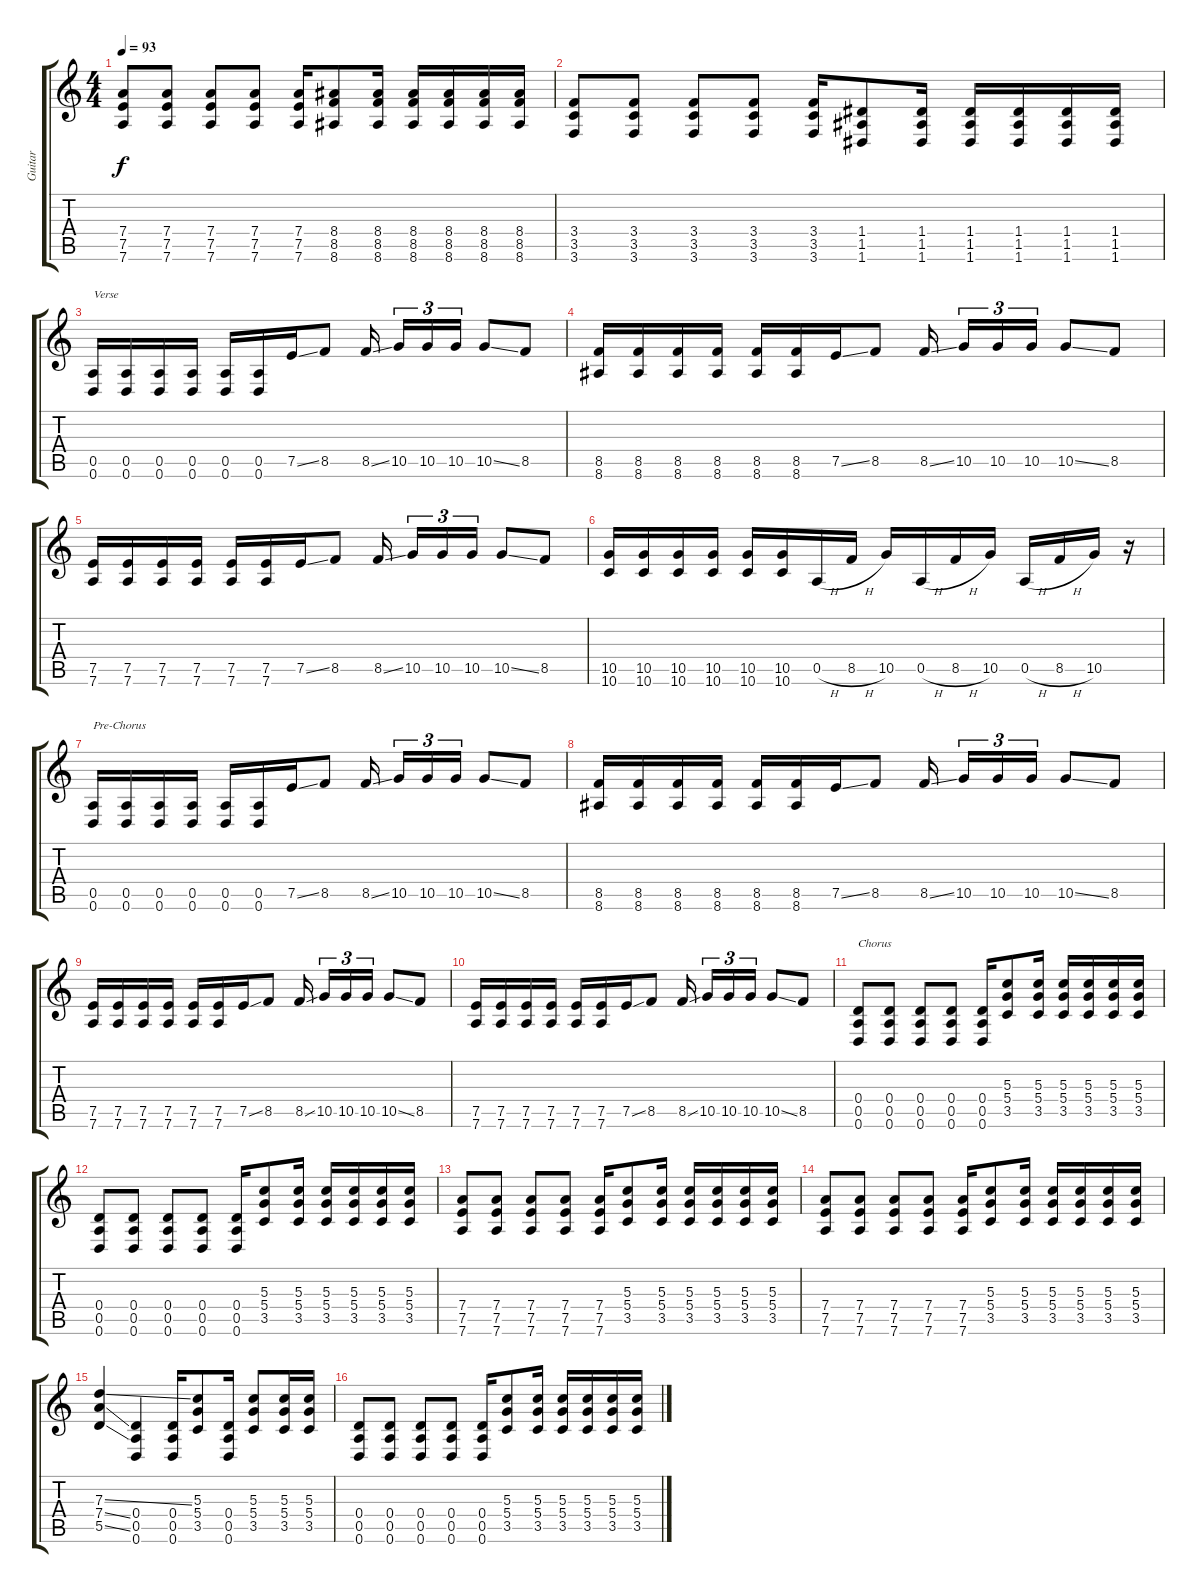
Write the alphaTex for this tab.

\track ("Guitar" "Guitar") {instrument distortionguitar}
\staff {score tabs}
\tuning (E4 B3 G3 D3 A2 D2) {hide}
\ts (4 4)
\tempo 93
\clef g2
\ks c
(7.4 7.5 7.6).8{dy f} (7.4 7.5 7.6).8 (7.4 7.5 7.6).8 (7.4 7.5 7.6).8 (7.4 7.5 7.6).16 (8.4 8.5 8.6).8 (8.4 8.5 8.6).16 (8.4 8.5 8.6).16 (8.4 8.5 8.6).16 (8.4 8.5 8.6).16 (8.4 8.5 8.6).16 |
(3.4 3.5 3.6).8 (3.4 3.5 3.6).8 (3.4 3.5 3.6).8 (3.4 3.5 3.6).8 (3.4 3.5 3.6).16 (1.4 1.5 1.6).8 (1.4 1.5 1.6).16 (1.4 1.5 1.6).16 (1.4 1.5 1.6).16 (1.4 1.5 1.6).16 (1.4 1.5 1.6).16 |
(0.5 0.6).16{txt "Verse"} (0.5 0.6).16 (0.5 0.6).16 (0.5 0.6).16 (0.5 0.6).16 (0.5 0.6).16 7.5{ss}.16 8.5.8 8.5{ss}.16 10.5.16{tu (3 2)} 10.5.16{tu (3 2)} 10.5.16{tu (3 2)} 10.5{ss}.8 8.5.8 |
(8.5 8.6).16 (8.5 8.6).16 (8.5 8.6).16 (8.5 8.6).16 (8.5 8.6).16 (8.5 8.6).16 7.5{ss}.16 8.5.8 8.5{ss}.16 10.5.16{tu (3 2)} 10.5.16{tu (3 2)} 10.5.16{tu (3 2)} 10.5{ss}.8 8.5.8 |
(7.5 7.6).16 (7.5 7.6).16 (7.5 7.6).16 (7.5 7.6).16 (7.5 7.6).16 (7.5 7.6).16 7.5{ss}.16 8.5.8 8.5{ss}.16 10.5.16{tu (3 2)} 10.5.16{tu (3 2)} 10.5.16{tu (3 2)} 10.5{ss}.8 8.5.8 |
(10.5 10.6).16 (10.5 10.6).16 (10.5 10.6).16 (10.5 10.6).16 (10.5 10.6).16 (10.5 10.6).16 0.5{h}.16 8.5{h}.16 10.5.16 0.5{h}.16 8.5{h}.16 10.5.16 0.5{h}.16 8.5{h}.16 10.5.16 r.16 |
(0.5 0.6).16{txt "Pre-Chorus"} (0.5 0.6).16 (0.5 0.6).16 (0.5 0.6).16 (0.5 0.6).16 (0.5 0.6).16 7.5{ss}.16 8.5.8 8.5{ss}.16 10.5.16{tu (3 2)} 10.5.16{tu (3 2)} 10.5.16{tu (3 2)} 10.5{ss}.8 8.5.8 |
(8.5 8.6).16 (8.5 8.6).16 (8.5 8.6).16 (8.5 8.6).16 (8.5 8.6).16 (8.5 8.6).16 7.5{ss}.16 8.5.8 8.5{ss}.16 10.5.16{tu (3 2)} 10.5.16{tu (3 2)} 10.5.16{tu (3 2)} 10.5{ss}.8 8.5.8 |
(7.5 7.6).16 (7.5 7.6).16 (7.5 7.6).16 (7.5 7.6).16 (7.5 7.6).16 (7.5 7.6).16 7.5{ss}.16 8.5.8 8.5{ss}.16 10.5.16{tu (3 2)} 10.5.16{tu (3 2)} 10.5.16{tu (3 2)} 10.5{ss}.8 8.5.8 |
(7.5 7.6).16 (7.5 7.6).16 (7.5 7.6).16 (7.5 7.6).16 (7.5 7.6).16 (7.5 7.6).16 7.5{ss}.16 8.5.8 8.5{ss}.16 10.5.16{tu (3 2)} 10.5.16{tu (3 2)} 10.5.16{tu (3 2)} 10.5{ss}.8 8.5.8 |
(0.4 0.5 0.6).8{txt "Chorus"} (0.4 0.5 0.6).8 (0.4 0.5 0.6).8 (0.4 0.5 0.6).8 (0.4 0.5 0.6).16 (5.3 5.4 3.5).8 (5.3 5.4 3.5).16 (5.3 5.4 3.5).16 (5.3 5.4 3.5).16 (5.3 5.4 3.5).16 (5.3 5.4 3.5).16 |
(0.4 0.5 0.6).8 (0.4 0.5 0.6).8 (0.4 0.5 0.6).8 (0.4 0.5 0.6).8 (0.4 0.5 0.6).16 (5.3 5.4 3.5).8 (5.3 5.4 3.5).16 (5.3 5.4 3.5).16 (5.3 5.4 3.5).16 (5.3 5.4 3.5).16 (5.3 5.4 3.5).16 |
(7.4 7.5 7.6).8 (7.4 7.5 7.6).8 (7.4 7.5 7.6).8 (7.4 7.5 7.6).8 (7.4 7.5 7.6).16 (5.3 5.4 3.5).8 (5.3 5.4 3.5).16 (5.3 5.4 3.5).16 (5.3 5.4 3.5).16 (5.3 5.4 3.5).16 (5.3 5.4 3.5).16 |
(7.4 7.5 7.6).8 (7.4 7.5 7.6).8 (7.4 7.5 7.6).8 (7.4 7.5 7.6).8 (7.4 7.5 7.6).16 (5.3 5.4 3.5).8 (5.3 5.4 3.5).16 (5.3 5.4 3.5).16 (5.3 5.4 3.5).16 (5.3 5.4 3.5).16 (5.3 5.4 3.5).16 |
(7.3{ss} 7.4{ss} 5.5{ss}).4 (0.4 0.5 0.6).4 (0.4 0.5 0.6).16 (5.3 5.4 3.5).8 (0.4 0.5 0.6).16 (5.3 5.4 3.5).8 (5.3 5.4 3.5).16 (5.3 5.4 3.5).16 |
(0.4 0.5 0.6).8 (0.4 0.5 0.6).8 (0.4 0.5 0.6).8 (0.4 0.5 0.6).8 (0.4 0.5 0.6).16 (5.3 5.4 3.5).8 (5.3 5.4 3.5).16 (5.3 5.4 3.5).16 (5.3 5.4 3.5).16 (5.3 5.4 3.5).16 (5.3 5.4 3.5).16
